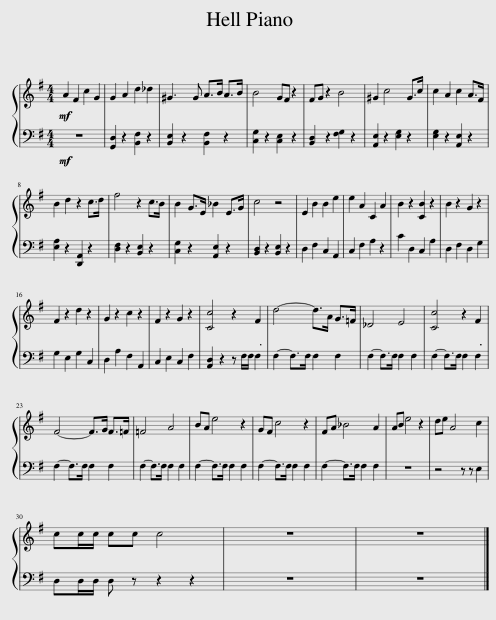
X:1
%%score { 1 | 2 }
L:1/8
M:4/4
I:linebreak $
K:G
V:1 treble
V:2 bass
V:1
!mf! A2 F2 c2 G2 | G2 A2 d2 _d2 | ^G3 G A>B A>B | B4 GF z2 | FG z2 B4 | %5
 ^G2 c4 G>c | c2 A2 c2 A>F |$ B2 d2 z2 c>d | f4 z2 c>B | B2 G>E _B2 E>G | %10
 c4 z4 | E2 B2 B2 e2 | e2 A2 C2 A2 | B2 z2 [CB]2 z2 | B2 z2 G2 z2 |$ %15
 F2 z2 d2 z2 | G2 z2 c2 z2 | F2 z2 G2 z2 | [Cc]4 z2 .F2 | d4- d>A G>=F | %20
 _D4 E4 | [Cc]4 z2 .F2 |$ F4- F>G F>=F | =F4 A4 | BA e4 z2 | %25
 GF c4 z2 | FA _B4 A2 | AB e4 z2 | de A4 c2 |$ cc/c/ cc c4 | %30
 z8 | z8 |] %32
V:2
!mf! z8 | [G,,D,]2 z2 [B,,F,]2 z2 | [B,,E,]2 z2 [B,,F,]2 z2 | [C,G,]2 z2 [C,E,]2 z2 | [B,,D,]2 z2 [F,G,]2 z2 | %5
 [A,,E,]2 z2 [E,G,]2 z2 | [E,G,]2 z2 [A,,E,]2 z2 |$ [E,A,]2 z2 [D,,A,,]2 z2 | [D,F,]2 z2 [B,,E,]2 z2 | [C,G,]2 z2 [A,,E,]2 z2 | %10
 [B,,D,]2 z2 [B,,E,]2 z2 | D,2 F,2 C,2 A,,2 | C,2 F,2 A,2 z2 | C2 D,2 C,2 A,2 | D,2 F,2 D,2 G,2 |$ %15
 G,2 E,2 G,2 C,2 | D,2 A,2 F,2 A,,2 | C,2 E,2 C,2 F,2 | [A,,D,]2 z2 z F,/F,/ F,2 | F,2- F,>F, F,2 F,2 | %20
 F,2- F,>F, F,2 F,2 | F,2- F,>F, F,2 F,2 |$ F,2- F,>F, F,2 F,2 | F,2- F,>F, F,2 F,2 | F,2- F,>F, F,2 F,2 | %25
 F,2- F,>F, F,2 F,2 | F,2- F,>F, F,2 F,2 | z8 | z4 z z E,2 |$ D,D,/D,/ D, z z2 z2 | %30
 z8 | z8 |] %32
